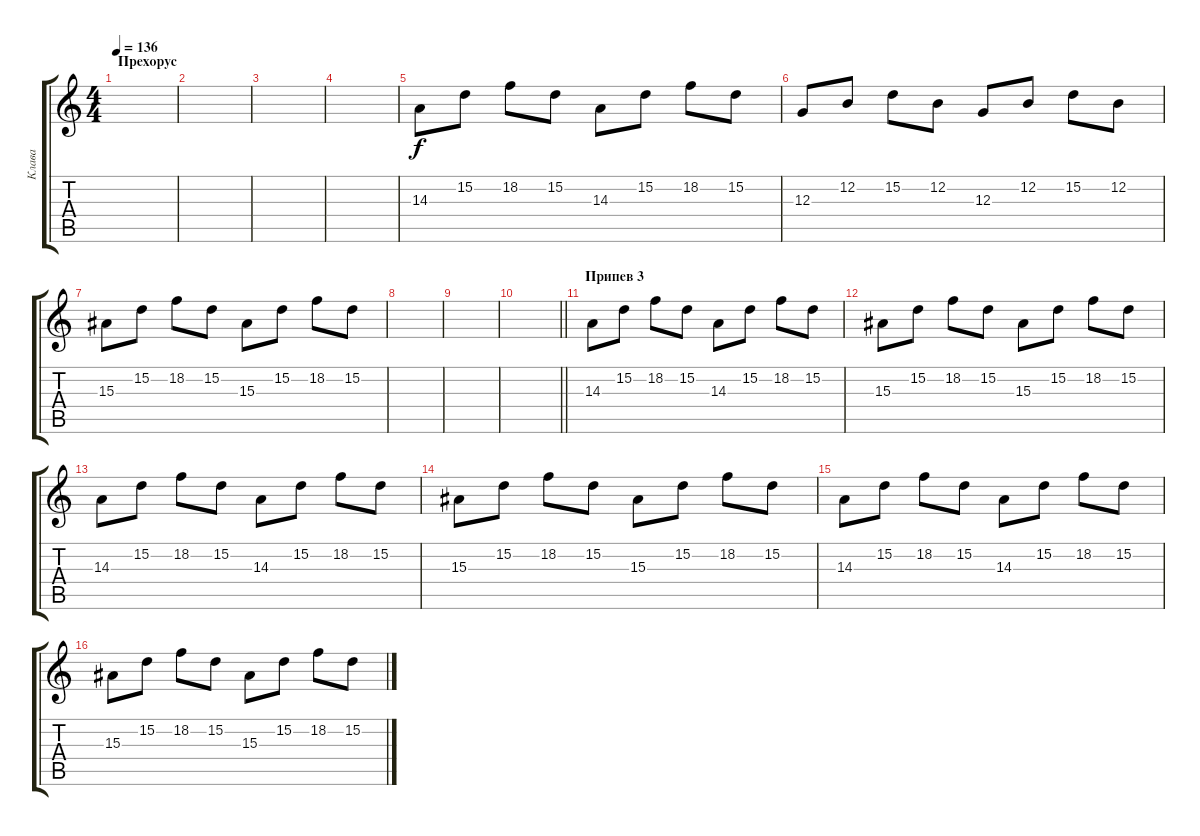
\track ("Клава" "Клава") {instrument stringensemble1}
\staff {score tabs}
\tuning (E4 B3 G3 D3 A2 E2) {hide}
\ts (4 4)
\section ("" "Прехорус")
\tempo 136
\clef g2
\ks c
|
|
|
|
14.3.8 15.2.8 18.2.8 15.2.8 14.3.8 15.2.8 18.2.8 15.2.8 |
12.3.8 12.2.8 15.2.8 12.2.8 12.3.8 12.2.8 15.2.8 12.2.8 |
15.3.8 15.2.8 18.2.8 15.2.8 15.3.8 15.2.8 18.2.8 15.2.8 |
|
|
\barLineRight lightlight
|
\section ("" "Припев 3")
14.3.8 15.2.8 18.2.8 15.2.8 14.3.8 15.2.8 18.2.8 15.2.8 |
15.3.8 15.2.8 18.2.8 15.2.8 15.3.8 15.2.8 18.2.8 15.2.8 |
14.3.8 15.2.8 18.2.8 15.2.8 14.3.8 15.2.8 18.2.8 15.2.8 |
15.3.8 15.2.8 18.2.8 15.2.8 15.3.8 15.2.8 18.2.8 15.2.8 |
14.3.8 15.2.8 18.2.8 15.2.8 14.3.8 15.2.8 18.2.8 15.2.8 |
15.3.8 15.2.8 18.2.8 15.2.8 15.3.8 15.2.8 18.2.8 15.2.8
